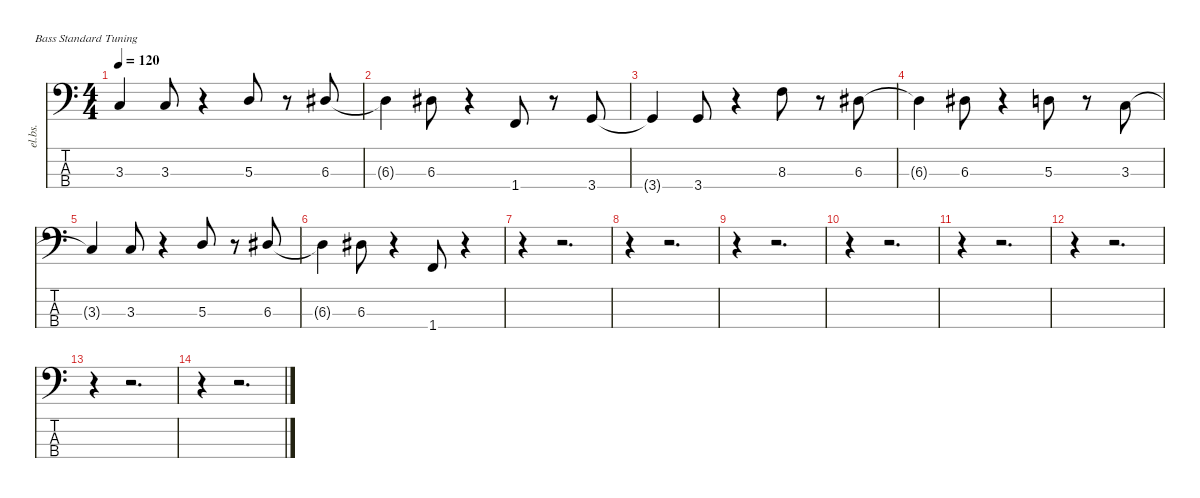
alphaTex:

\defaultSystemsLayout 4
\hideDynamics
\bracketExtendMode nobrackets
\otherSystemsTrackNameOrientation horizontal
\track ("bass" "el.bs.") {instrument electricbassfinger}
\staff {score tabs}
\tuning (G2 D2 A1 E1)
\ts (4 4)
\tempo 120
\clef f4
\ks c
3.3{t}.4{dy f beam Up} 3.3.8{beam Up} r.4{beam Up} 5.3.8{beam Up} r.8{beam Up} 6.3{acc #}.8{beam Up} |
6.3{t acc #}.4{beam Down} 6.3{acc #}.8{beam Down} r.4{beam Down} 1.4.8{beam Up} r.8{beam Up} 3.4.8{beam Up} |
3.4{t}.4{beam Up} 3.4.8{beam Up} r.4{beam Up} 8.3.8{beam Down} r.8{beam Down} 6.3{acc #}.8{beam Down} |
6.3{t acc #}.4{beam Down} 6.3{acc #}.8{beam Down} r.4{beam Down} 5.3.8{beam Down} r.8{beam Down} 3.3.8{beam Up} |
3.3{t}.4{beam Up} 3.3.8{beam Up} r.4{beam Up} 5.3.8{beam Up} r.8{beam Up} 6.3{acc #}.8{beam Up} |
6.3{t acc #}.4{beam Down} 6.3{acc #}.8{beam Down} r.4{beam Down} 1.4.8{beam Up} r.4{beam Up} |
r.4{beam Down} r.2{d beam Down} |
r.4{beam Down} r.2{d beam Down} |
r.4{beam Down} r.2{d beam Down} |
r.4{beam Down} r.2{d beam Down} |
r.4{beam Down} r.2{d beam Down} |
r.4{beam Down} r.2{d beam Down} |
r.4{beam Down} r.2{d beam Down} |
r.4{beam Down} r.2{d beam Down}
